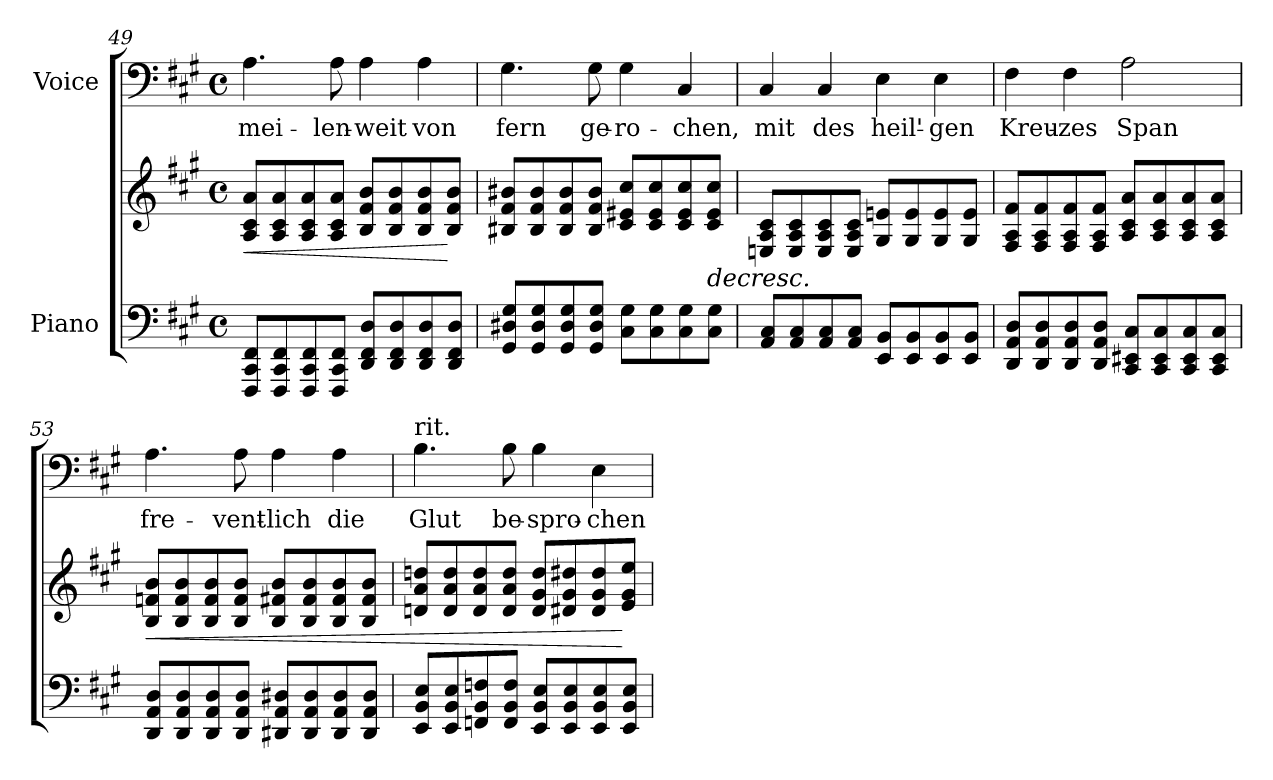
**kern	**kern	**dynam	**kern	**text
*part2	*part2	*part2	*part1	*part1
*staff3	*staff2	*staff2/3	*staff1	*staff1
*I"Piano	*	*	*I"Voice	*
!!LO:LB:g=z
*clefF4	*clefG2	*	*clefF4	*
*k[f#c#g#]	*k[f#c#g#]	*	*k[f#c#g#]	*
*A:	*A:	*	*A:	*
*M4/4	*M4/4	*	*M4/4	*
*met(c)	*met(c)	*	*met(c)	*
=49	=49	=49	=49	=49
!	!	!LO:HP:b	!	!
!	!	!	!	!LO:LY:b:color=#000000
1024ryy	8Ai/ 8c#i 8aiL	<	4.Ai\	mei-
8FFF#i/ 8CC#i 8FF#iL	.	.	.	.
.	8Ai/ 8c#i 8ai	.	.	.
8FFF#i/ 8CC#i 8FF#i	.	.	.	.
.	8Ai/ 8c#i 8ai	.	.	.
8FFF#i/ 8CC#i 8FF#i	.	.	.	.
!	!	!	!	!LO:LY:b:color=#000000
.	8Ai/ 8c#i 8aiJ	.	8Ai\	-len-
8FFF#i/ 8CC#i 8FF#iJ	.	.	.	.
!	!	!	!	!LO:LY:b:color=#000000
.	8Bi/ 8f#i 8biL	.	4Ai\	-weit
8DDi/ 8FF#i 8DiL	.	.	.	.
.	8Bi/ 8f#i 8bi	.	.	.
8DDi/ 8FF#i 8Di	.	.	.	.
!	!	!	!	!LO:LY:b:color=#000000
.	8Bi/ 8f#i 8bi	.	4Ai\	von
8DDi/ 8FF#i 8Di	.	.	.	.
.	8Bi/ 8f#i 8biJ	[	.	.
8DDi/ 8FF#i 8DiJ	.	.	.	.
.	1024ryy	.	1024ryy	.
=50	=50	=50	=50	=50
!	!	!	!	!LO:LY:b:color=#000000
1024ryy	8B#Xi/ 8f#i 8b#XiL	.	4.G#i\	fern
8GG#i/ 8D#Xi 8G#iL	.	.	.	.
.	8B#i/ 8f#i 8b#i	.	.	.
8GG#i/ 8D#i 8G#i	.	]	.	.
.	8B#i/ 8f#i 8b#i	.	.	.
8GG#i/ 8D#i 8G#i	.	.	.	.
!	!	!	!	!LO:LY:b:color=#000000
.	8B#i/ 8f#i 8b#iJ	.	8G#i\	ge-
8GG#i/ 8D#i 8G#iJ	.	.	.	.
!	!	!	!	!LO:LY:b:color=#000000
.	8c#i/ 8e#Xi 8cc#iL	.	4G#i\	-ro-
8C#i\ 8G#iL	.	.	.	.
.	8c#i/ 8e#i 8cc#i	.	.	.
8C#i\ 8G#i	.	.	.	.
!	!	!	!	!LO:LY:b:color=#000000
.	8c#i/ 8e#i 8cc#i	.	4C#i/	-chen,
8C#i\ 8G#i	.	.	.	.
!	!	!LO:HP:b	!	!
.	8c#i/ 8e#i 8cc#iJ	>	.	.
8C#i\ 8G#iJ	.	.	.	.
.	1024ryy	.	1024ryy	.
=51	=51	=51	=51	=51
!	!	!	!	!LO:LY:b:color=#000000
1024ryy	8Eni/ 8Ai 8c#iL	.	4C#i/	mit
8AAi/ 8C#iL	.	.	.	.
.	8Ei/ 8Ai 8c#i	.	.	.
8AAi/ 8C#i	.	.	.	.
!	!	!	!	!LO:LY:b:color=#000000
.	8Ei/ 8Ai 8c#i	.	4C#i/	des
8AAi/ 8C#i	.	.	.	.
.	8Ei/ 8Ai 8c#iJ	.	.	.
8AAi/ 8C#iJ	.	.	.	.
!	!	!	!	!LO:LY:b:color=#000000
.	8G#i/ 8eniL	.	4Ei\	heil'-
8EEi/ 8BBiL	.	.	.	.
.	8G#i/ 8ei	.	.	.
8EEi/ 8BBi	.	.	.	.
!	!	!	!	!LO:LY:b:color=#000000
.	8G#i/ 8ei	.	4Ei\	-gen
8EEi/ 8BBi	.	.	.	.
.	8G#i/ 8eiJ	.	.	.
8EEi/ 8BBiJ	.	.	.	.
.	1024ryy	.	1024ryy	.
=52	=52	=52	=52	=52
!	!	!	!	!LO:LY:b:color=#000000
1024ryy	8F#i/ 8Ai 8f#iL	.	4F#i\	Kreu-
8DDi/ 8AAi 8DiL	.	.	.	.
.	8F#i/ 8Ai 8f#i	.	.	.
8DDi/ 8AAi 8Di	.	.	.	.
!	!	!	!	!LO:LY:b:color=#000000
.	8F#i/ 8Ai 8f#i	.	4F#i\	-zes
8DDi/ 8AAi 8Di	.	.	.	.
.	8F#i/ 8Ai 8f#iJ	.	.	.
8DDi/ 8AAi 8DiJ	.	.	.	.
!	!	!	!	!LO:LY:b:color=#000000
.	8Ai/ 8c#i 8aiL	.	2Ai\	Span
8CC#i/ 8EE#Xi 8C#iL	.	.	.	.
.	8Ai/ 8c#i 8ai	.	.	.
8CC#i/ 8EE#i 8C#i	.	.	.	.
.	8Ai/ 8c#i 8ai	.	.	.
8CC#i/ 8EE#i 8C#i	.	.	.	.
.	8Ai/ 8c#i 8aiJ	.	.	.
8CC#i/ 8EE#i 8C#iJ	.	.	.	.
.	1024ryy	.	1024ryy	.
!!LO:PB:g=z
=53	=53	=53	=53	=53
!	!	!LO:HP:b	!	!
!	!	!	!	!LO:LY:b:color=#000000
1024ryy	8Bi/ 8fni 8biL	<	4.Ai\	fre-
8DDi/ 8AAi 8DiL	.	.	.	.
.	8Bi/ 8fi 8bi	.	.	.
8DDi/ 8AAi 8Di	.	.	.	.
.	8Bi/ 8fi 8bi	.	.	.
8DDi/ 8AAi 8Di	.	.	.	.
!	!	!	!	!LO:LY:b:color=#000000
.	8Bi/ 8fi 8biJ	.	8Ai\	-vent-
8DDi/ 8AAi 8DiJ	.	.	.	.
!	!	!	!	!LO:LY:b:color=#000000
.	8Bi/ 8f#Xi 8biL	.	4Ai\	-lich
8DD#Xi/ 8AAi 8D#XiL	.	.	.	.
.	8Bi/ 8f#i 8bi	.	.	.
8DD#i/ 8AAi 8D#i	.	.	.	.
!	!	!	!	!LO:LY:b:color=#000000
.	8Bi/ 8f#i 8bi	.	4Ai\	die
8DD#i/ 8AAi 8D#i	.	.	.	.
.	8Bi/ 8f#i 8biJ	.	.	.
8DD#i/ 8AAi 8D#iJ	.	.	.	.
.	1024ryy	.	1024ryy	.
=54	=54	=54	=54	=54
!	!	!	!LO:TX:t=rit.	!
!	!	!	!	!LO:LY:b:color=#000000
1024ryy	8dni/ 8ai 8ddniL	.	4.Bi\	Glut
8EEi/ 8BBi 8EiL	.	.	.	.
.	8di/ 8ai 8ddi	.	.	.
8EEi/ 8BBi 8Ei	.	.	.	.
.	8di/ 8ai 8ddi	.	.	.
8FFni/ 8BBi 8Fni	.	.	.	.
!	!	!	!	!LO:LY:b:color=#000000
.	8di/ 8ai 8ddiJ	.	8Bi\	be-
8FFi/ 8BBi 8FiJ	.	.	.	.
!	!	!	!	!LO:LY:b:color=#000000
.	8di/ 8g#i 8ddiL	.	4Bi\	-spro-
8EEi/ 8BBi 8EiL	.	.	.	.
.	8d#Xi/ 8g#i 8dd#Xi	.	.	.
8EEi/ 8BBi 8Ei	.	.	.	.
!	!	!	!	!LO:LY:b:color=#000000
.	8d#i/ 8g#i 8dd#i	.	4Ei\	-chen
8EEi/ 8BBi 8Ei	.	.	.	.
.	8ei/ 8g#i 8eeiJ	[	.	.
8EEi/ 8BBi 8EiJ	.	.	.	.
.	1024ryy	.	1024ryy	.
=	=	=	=	=
*-	*-	*-	*-	*-
